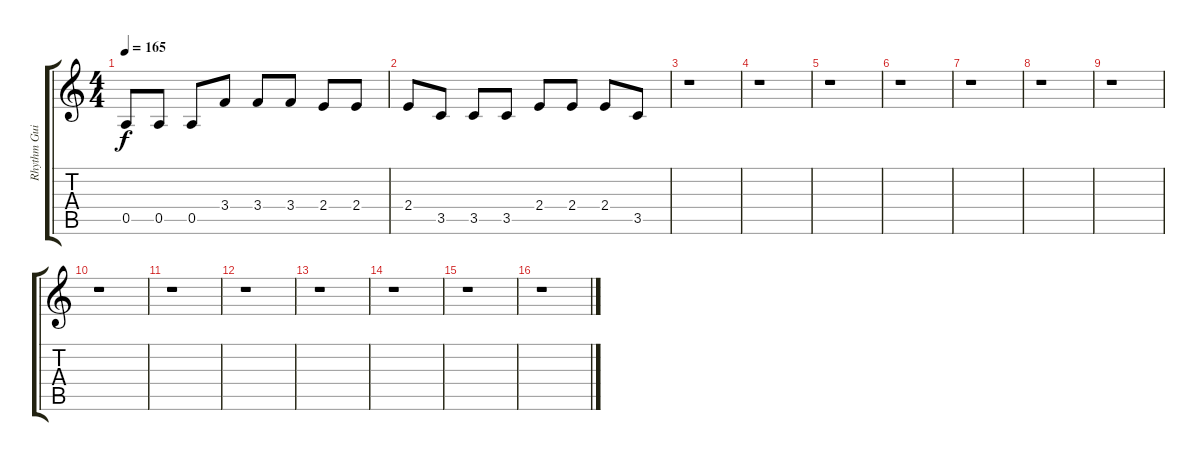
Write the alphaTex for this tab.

\track ("Rhythm Guitar - Acoustic" "Rhythm Gui") {instrument acousticguitarsteel}
\staff {score tabs}
\tuning (E4 B3 G3 D3 A2 D2) {hide}
\ts (4 4)
\tempo 165
\clef g2
\ks c
0.5.8{dy f} 0.5.8 0.5.8 3.4.8 3.4.8 3.4.8 2.4.8 2.4.8 |
2.4.8 3.5.8 3.5.8 3.5.8 2.4.8 2.4.8 2.4.8 3.5.8 |
r.1 |
r.1 |
r.1 |
r.1 |
r.1 |
r.1 |
r.1 |
r.1 |
r.1 |
r.1 |
r.1 |
r.1 |
r.1 |
r.1
